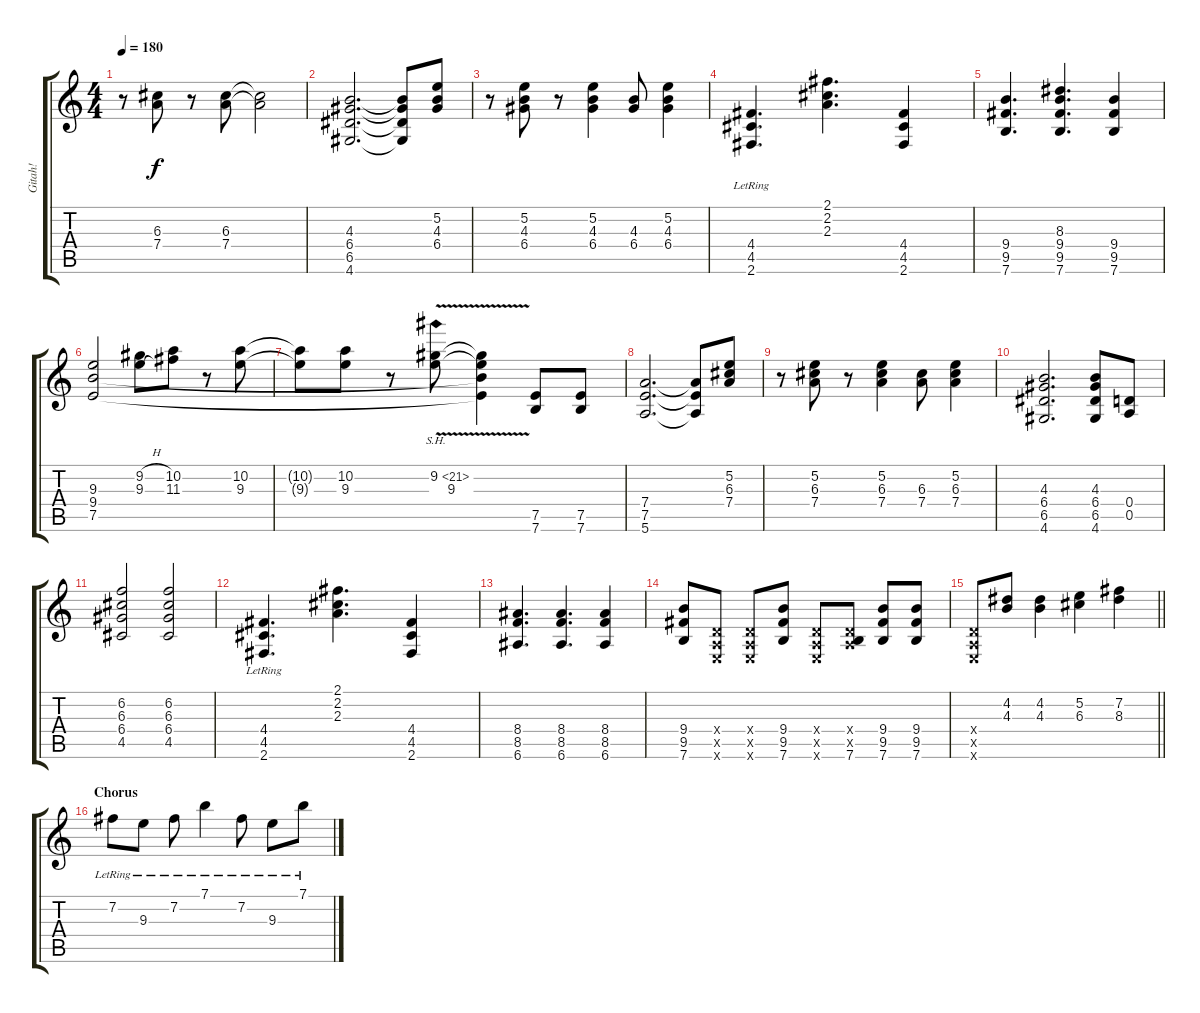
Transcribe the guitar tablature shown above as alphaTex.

\track ("Gitah!" "Gitah!") {instrument distortionguitar}
\staff {score tabs}
\tuning (E4 B3 G3 D3 A2 E2) {hide}
\ts (4 4)
\tempo 180
\clef g2
\ks c
r.8{dy f} (6.3 7.4).8 r.8 (6.3 7.4).8 (6.3{t} 7.4{t}).2 |
(4.3 6.4 6.5 4.6).2{d} (4.3{t} 6.4{t} 6.5{t} 4.6{t}).8 (5.2 4.3 6.4).8 |
r.8 (5.2 4.3 6.4).8 r.8 (5.2 4.3 6.4).4 (4.3 6.4).8 (5.2 4.3 6.4).4 |
(4.4{lr} 4.5{lr} 2.6{lr}).4{d} (2.1 2.2 2.3).4{d} (4.4 4.5 2.6).4 |
(9.4 9.5 7.6).4{d} (8.3 9.4 9.5 7.6).4{d} (9.4 9.5 7.6).4 |
(9.3 9.4 7.5).2 (9.2{h} 9.3{h}).8 (10.2 11.3).8 r.8 (10.2 9.3).8 |
(10.2{t} 9.3{t}).8 (10.2 9.3).8 r.8 (9.2{sh 12} 9.3{v}).8 (9.2{t} 9.3{t} 9.4{t} 7.5{t}).4 (7.5 7.6).8 (7.5 7.6).8 |
(7.4 7.5 5.6).2{d} (7.4{t} 7.5{t} 5.6{t}).8 (5.2 6.3 7.4).8 |
r.8 (5.2 6.3 7.4).8 r.8 (5.2 6.3 7.4).4 (6.3 7.4).8 (5.2 6.3 7.4).4 |
(4.3 6.4 6.5 4.6).2{d} (4.3 6.4 6.5 4.6).8 (0.4 0.5).8 |
(6.2 6.3 6.4 4.5).2 (6.2 6.3 6.4 4.5).2 |
(4.4{lr} 4.5{lr} 2.6{lr}).4{d} (2.1 2.2 2.3).4{d} (4.4 4.5 2.6).4 |
(8.4 8.5 6.6).4{d} (8.4 8.5 6.6).4{d} (8.4 8.5 6.6).4 |
(9.4 9.5 7.6).8 (0.4{x} 0.5{x} 0.6{x}).8 (0.4{x} 0.5{x} 0.6{x}).8 (9.4 9.5 7.6).8 (0.4{x} 0.5{x} 0.6{x}).8 (0.4{x} 0.5{x} 7.6).8 (9.4 9.5 7.6).8 (9.4 9.5 7.6).8 |
\barLineRight lightlight
(0.4{x} 0.5{x} 0.6{x}).8 (4.2 4.3).8 (4.2 4.3).4 (5.2 6.3).4 (7.2 8.3).4 |
\section ("" "Chorus")
7.2{lr}.8 9.3{lr}.8 7.2{lr}.8 7.1{lr}.4 7.2{lr}.8 9.3{lr}.8 7.1{lr}.8
